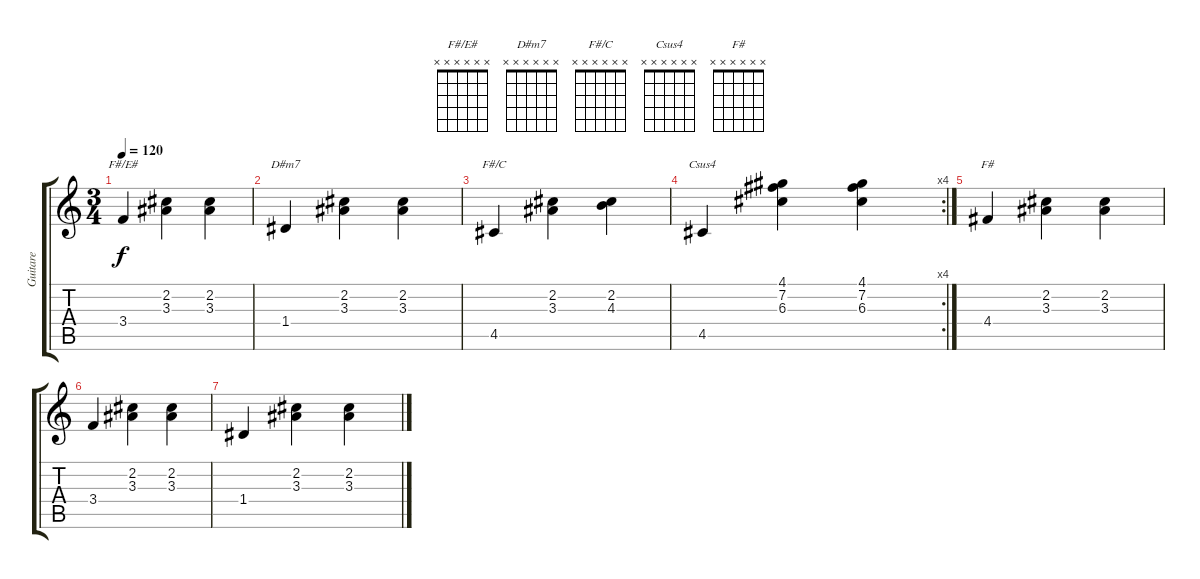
\track ("Guitare" "Guitare") {instrument acousticguitarsteel}
\staff {score tabs}
\tuning (E4 B3 G3 D3 A2 E2) {hide}
\chord ("F#/E#" x x x x x x) {firstfret 0}
\chord ("D#m7" x x x x x x) {firstfret 0}
\chord ("F#/C" x x x x x x) {firstfret 0}
\chord ("Csus4" x x x x x x) {firstfret 0}
\chord ("F#" x x x x x x) {firstfret 0}
\ts (3 4)
\tempo 120
\clef g2
\ks c
3.4.4{ch "F#/E#" dy f} (2.2 3.3).4 (2.2 3.3).4 |
1.4.4{ch "D#m7"} (2.2 3.3).4 (2.2 3.3).4 |
4.5.4{ch "F#/C"} (2.2 3.3).4 (2.2 4.3).4 |
\rc 4
4.5.4{ch "Csus4"} (4.1 7.2 6.3).4 (4.1 7.2 6.3).4 |
4.4.4{ch "F#"} (2.2 3.3).4 (2.2 3.3).4{volume 0} |
3.4.4 (2.2 3.3).4 (2.2 3.3).4 |
1.4.4 (2.2 3.3).4 (2.2 3.3).4
